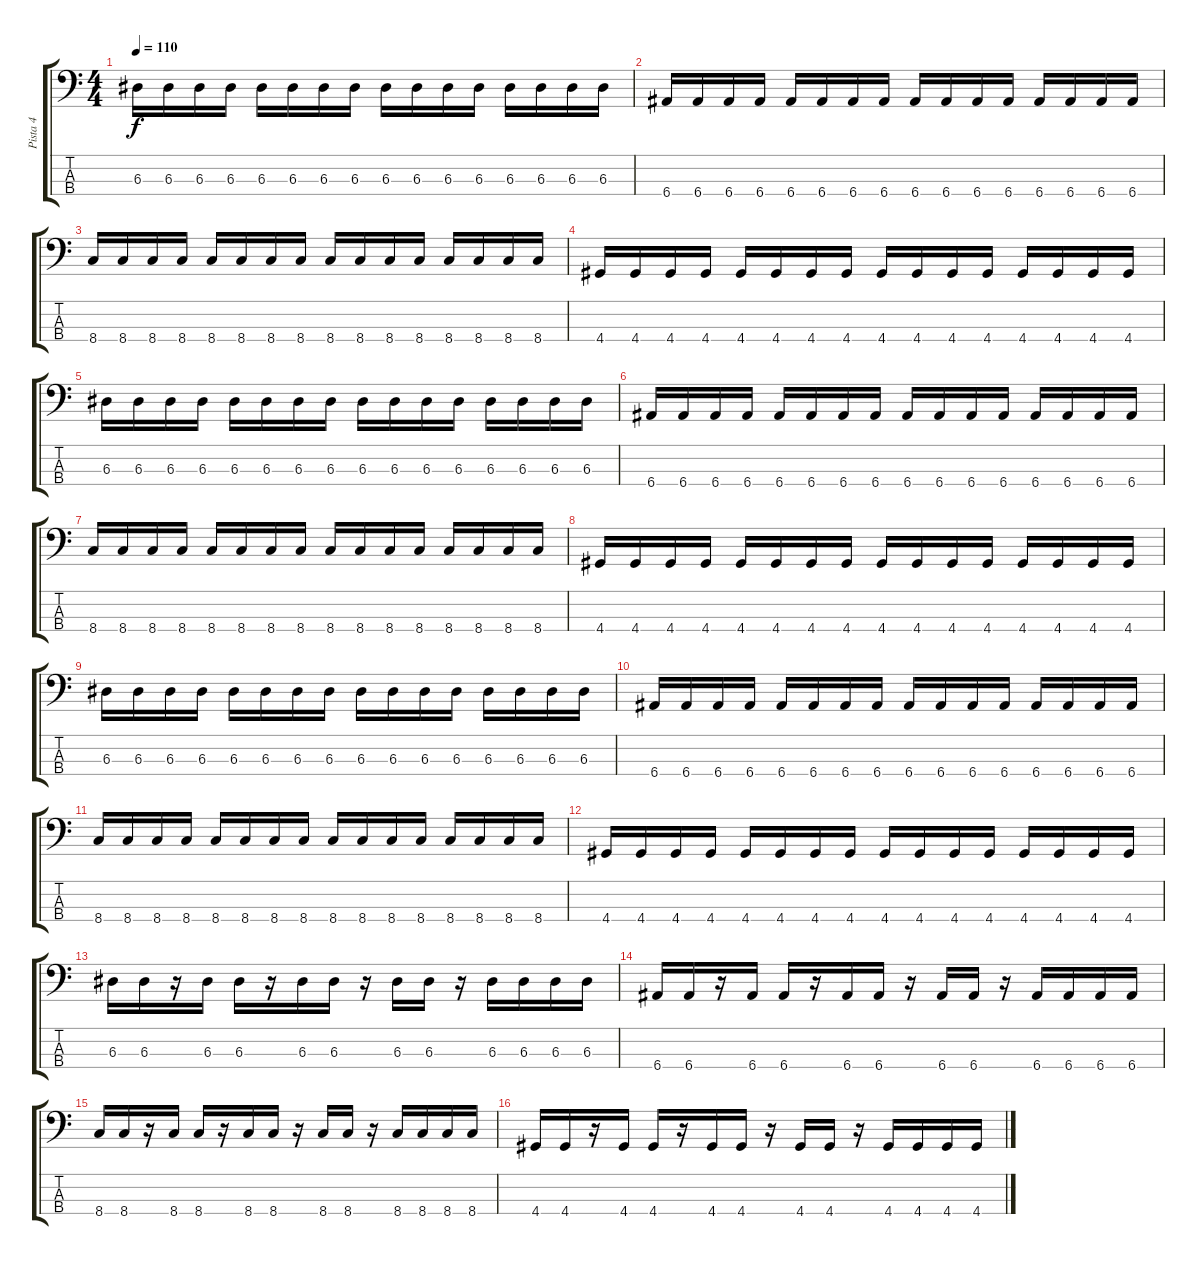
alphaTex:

\track ("Pista 4" "Pista 4") {instrument electricbassfinger}
\staff {score tabs}
\tuning (G2 D2 A1 E1) {hide}
\ts (4 4)
\tempo 110
\clef f4
\ks c
6.3.16{dy f} 6.3.16 6.3.16 6.3.16 6.3.16 6.3.16 6.3.16 6.3.16 6.3.16 6.3.16 6.3.16 6.3.16 6.3.16 6.3.16 6.3.16 6.3.16 |
6.4.16 6.4.16 6.4.16 6.4.16 6.4.16 6.4.16 6.4.16 6.4.16 6.4.16 6.4.16 6.4.16 6.4.16 6.4.16 6.4.16 6.4.16 6.4.16 |
8.4.16 8.4.16 8.4.16 8.4.16 8.4.16 8.4.16 8.4.16 8.4.16 8.4.16 8.4.16 8.4.16 8.4.16 8.4.16 8.4.16 8.4.16 8.4.16 |
4.4.16 4.4.16 4.4.16 4.4.16 4.4.16 4.4.16 4.4.16 4.4.16 4.4.16 4.4.16 4.4.16 4.4.16 4.4.16 4.4.16 4.4.16 4.4.16 |
6.3.16 6.3.16 6.3.16 6.3.16 6.3.16 6.3.16 6.3.16 6.3.16 6.3.16 6.3.16 6.3.16 6.3.16 6.3.16 6.3.16 6.3.16 6.3.16 |
6.4.16 6.4.16 6.4.16 6.4.16 6.4.16 6.4.16 6.4.16 6.4.16 6.4.16 6.4.16 6.4.16 6.4.16 6.4.16 6.4.16 6.4.16 6.4.16 |
8.4.16 8.4.16 8.4.16 8.4.16 8.4.16 8.4.16 8.4.16 8.4.16 8.4.16 8.4.16 8.4.16 8.4.16 8.4.16 8.4.16 8.4.16 8.4.16 |
4.4.16 4.4.16 4.4.16 4.4.16 4.4.16 4.4.16 4.4.16 4.4.16 4.4.16 4.4.16 4.4.16 4.4.16 4.4.16 4.4.16 4.4.16 4.4.16 |
6.3.16 6.3.16 6.3.16 6.3.16 6.3.16 6.3.16 6.3.16 6.3.16 6.3.16 6.3.16 6.3.16 6.3.16 6.3.16 6.3.16 6.3.16 6.3.16 |
6.4.16 6.4.16 6.4.16 6.4.16 6.4.16 6.4.16 6.4.16 6.4.16 6.4.16 6.4.16 6.4.16 6.4.16 6.4.16 6.4.16 6.4.16 6.4.16 |
8.4.16 8.4.16 8.4.16 8.4.16 8.4.16 8.4.16 8.4.16 8.4.16 8.4.16 8.4.16 8.4.16 8.4.16 8.4.16 8.4.16 8.4.16 8.4.16 |
4.4.16 4.4.16 4.4.16 4.4.16 4.4.16 4.4.16 4.4.16 4.4.16 4.4.16 4.4.16 4.4.16 4.4.16 4.4.16 4.4.16 4.4.16 4.4.16 |
6.3.16 6.3.16 r.16 6.3.16 6.3.16 r.16 6.3.16 6.3.16 r.16 6.3.16 6.3.16 r.16 6.3.16 6.3.16 6.3.16 6.3.16 |
6.4.16 6.4.16 r.16 6.4.16 6.4.16 r.16 6.4.16 6.4.16 r.16 6.4.16 6.4.16 r.16 6.4.16 6.4.16 6.4.16 6.4.16 |
8.4.16 8.4.16 r.16 8.4.16 8.4.16 r.16 8.4.16 8.4.16 r.16 8.4.16 8.4.16 r.16 8.4.16 8.4.16 8.4.16 8.4.16 |
4.4.16 4.4.16 r.16 4.4.16 4.4.16 r.16 4.4.16 4.4.16 r.16 4.4.16 4.4.16 r.16 4.4.16 4.4.16 4.4.16 4.4.16
